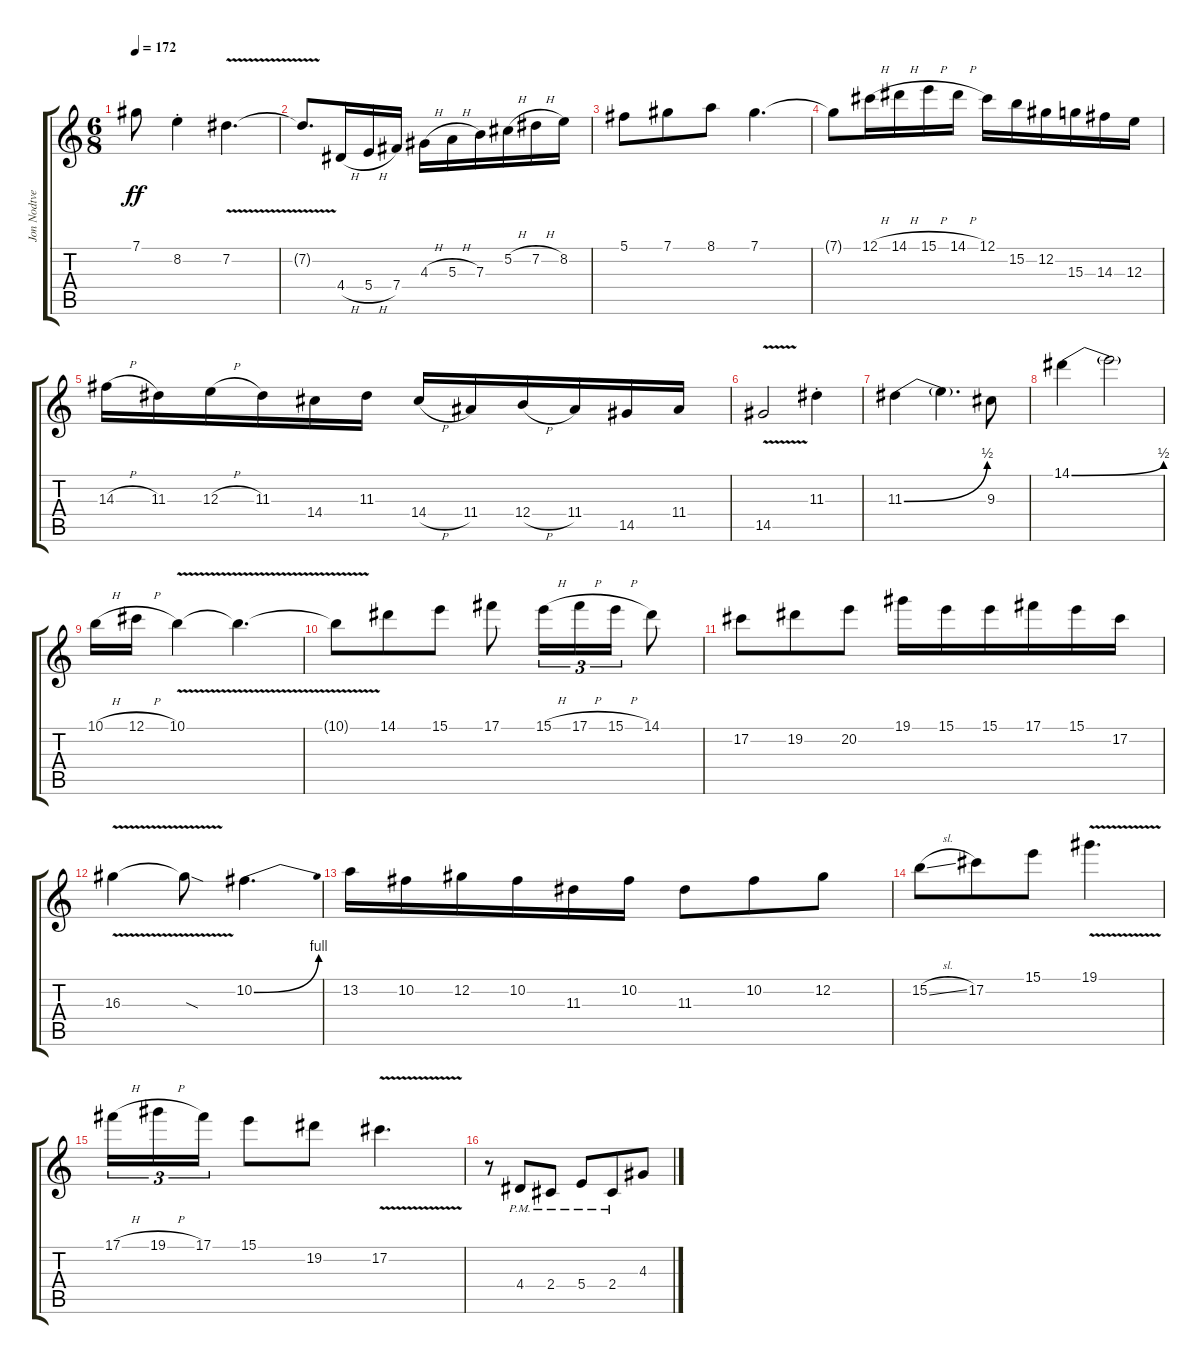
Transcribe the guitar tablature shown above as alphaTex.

\track ("Jon Nodtveidt (Lead)" "Jon Nodtve") {instrument distortionguitar}
\staff {score tabs}
\tuning (Db4 Ab3 E3 B2 Gb2 Db2) {hide}
\ts (6 8)
\tempo 172
\clef g2
\ks c
7.1.8{dy ff} 8.2{st}.4 7.2{v}.4{d} |
7.2{t}.8{d} 4.4{h}.16 5.4{h}.16 7.4.16 4.3{h}.16 5.3{h}.16 7.3.16 5.2{h}.16 7.2{h}.16 8.2.16 |
5.1.8 7.1.8 8.1.8 7.1.4{d} |
7.1{t}.8 12.1{h}.16 14.1{h}.16 15.1{h}.16 14.1{h}.16 12.1.16 15.2.16 12.2.16 15.3.16 14.3.16 12.3.16 |
14.3{h}.16 11.3.16 12.3{h}.16 11.3.16 14.4.16 11.3.16 14.4{h}.16 11.4.16 12.4{h}.16 11.4.16 14.5.16 11.4.16 |
14.5{v}.2 11.3{st}.4 |
11.3{be (bend 0 0 60 2)}.4 11.3{t}.4{d} 9.3.8 |
14.1{be (bend 0 0 60 2)}.4 14.1{t}.2 |
10.1{h}.16 12.1{h}.16 10.1{v}.4 10.1{v t}.4{d} |
10.1{t}.8 14.1.8 15.1.8 17.1.8 15.1{h}.16{tu (3 2)} 17.1{h}.16{tu (3 2)} 15.1{h}.16{tu (3 2)} 14.1.8 |
17.2.8 19.2.8 20.2.8 19.1.16 15.1.16 15.1.16 17.1.16 15.1.16 17.2.16 |
16.3{v}.4 16.3{sod t}.8 10.2{be (bend 0 0 60 4)}.4{d} |
13.2.16 10.2.16 12.2.16 10.2.16 11.3.16 10.2.16 11.3.8 10.2.8 12.2.8 |
15.2{sl}.8 17.2.8 15.1.8 19.1{v}.4{d} |
17.1{h}.16{tu (3 2)} 19.1{h}.16{tu (3 2)} 17.1.16{tu (3 2)} 15.1.8 19.2.8 17.2{v}.4{d} |
r.8 4.4{pm}.8 2.4{pm}.8 5.4{pm}.8 2.4{pm}.8 4.3.8
